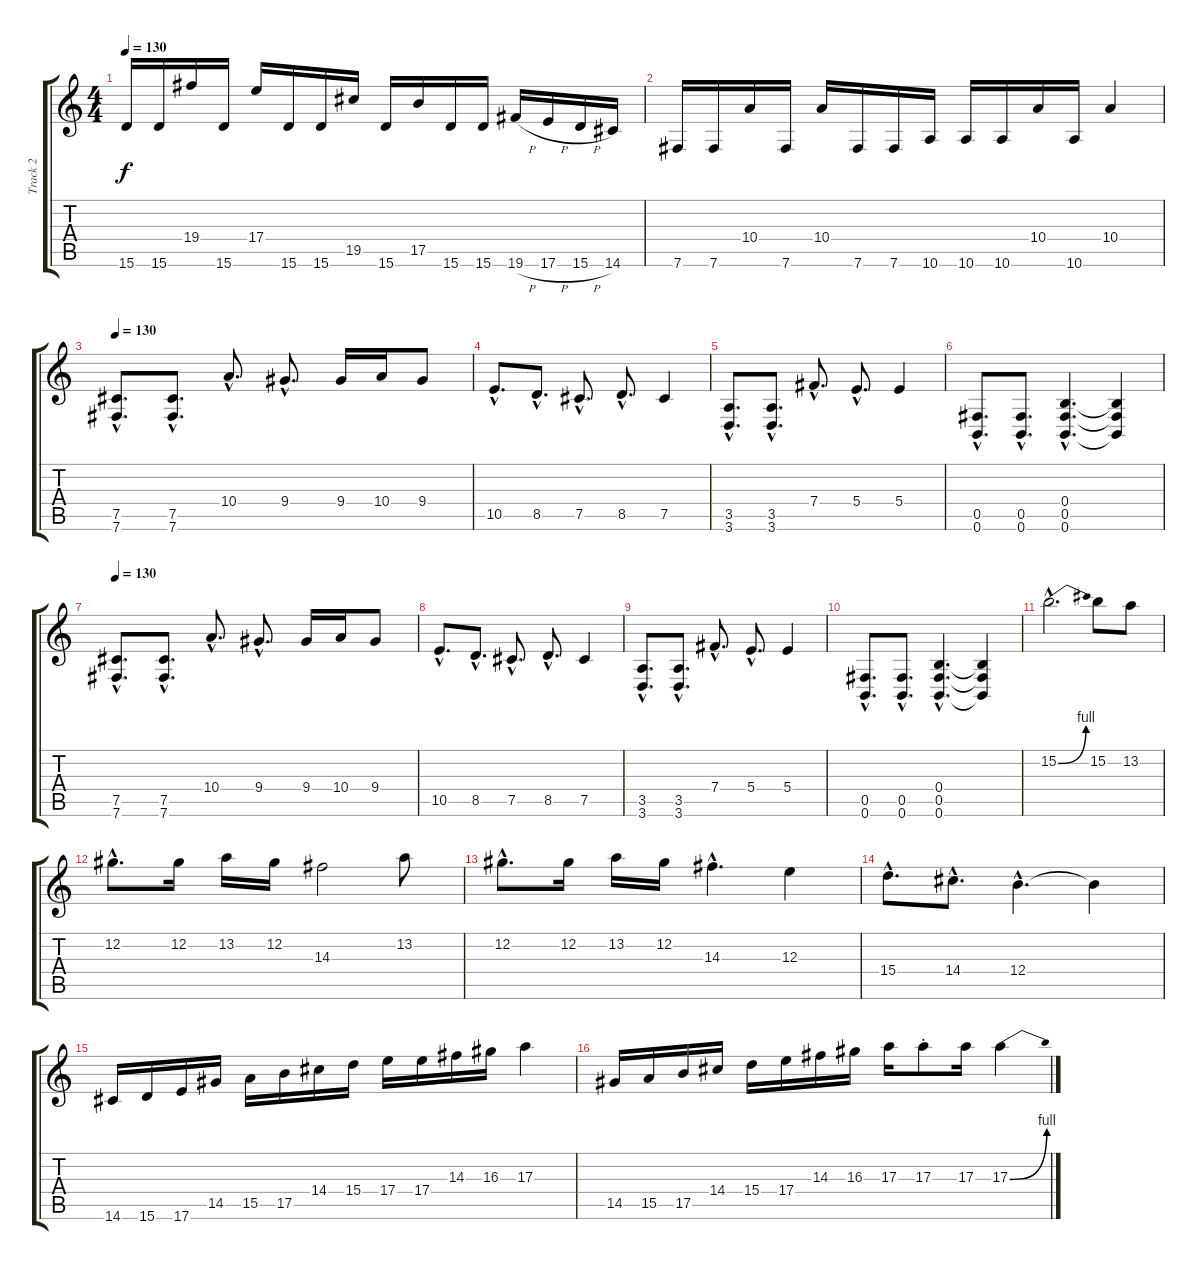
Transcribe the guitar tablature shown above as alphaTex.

\track ("Track 2" "Track 2") {instrument distortionguitar}
\staff {score tabs}
\tuning (Db4 Ab3 E3 B2 Gb2 B1) {hide}
\ts (4 4)
\tempo 130
\clef g2
\ks c
15.6.16{dy f} 15.6.16 19.4.16 15.6.16 17.4.16 15.6.16 15.6.16 19.5.16 15.6.16 17.5.16 15.6.16 15.6.16 19.6{h}.16 17.6{h}.16 15.6{h}.16 14.6.16 |
7.6.16 7.6.16 10.4.16 7.6.16 10.4.16 7.6.16 7.6.16 10.6.16 10.6.16 10.6.16 10.4.16 10.6.16 10.4.4 |
\tempo 130
(7.5{hac} 7.6{hac}).8{d} (7.5{hac} 7.6{hac}).8{d} 10.4{hac}.8{d} 9.4{hac}.8{d} 9.4.16 10.4.16 9.4.8 |
10.5{hac}.8{d} 8.5{hac}.8{d} 7.5{hac}.8{d} 8.5{hac}.8{d} 7.5.4 |
(3.5{hac} 3.6{hac}).8{d} (3.5{hac} 3.6{hac}).8{d} 7.4{hac}.8{d} 5.4{hac}.8{d} 5.4.4 |
(0.5{hac} 0.6{hac}).8{d} (0.5{hac} 0.6{hac}).8{d} (0.4{hac} 0.5{hac} 0.6{hac}).4{d} (0.4{t} 0.5{t} 0.6{t}).4 |
\tempo 130
(7.5{hac} 7.6{hac}).8{d} (7.5{hac} 7.6{hac}).8{d} 10.4{hac}.8{d} 9.4{hac}.8{d} 9.4.16 10.4.16 9.4.8 |
10.5{hac}.8{d} 8.5{hac}.8{d} 7.5{hac}.8{d} 8.5{hac}.8{d} 7.5.4 |
(3.5{hac} 3.6{hac}).8{d} (3.5{hac} 3.6{hac}).8{d} 7.4{hac}.8{d} 5.4{hac}.8{d} 5.4.4 |
(0.5{hac} 0.6{hac}).8{d} (0.5{hac} 0.6{hac}).8{d} (0.4{hac} 0.5{hac} 0.6{hac}).4{d} (0.4{t} 0.5{t} 0.6{t}).4 |
15.2{be (bend 0 0 60 4) hac}.2{d} 15.2.8 13.2.8 |
12.2{hac}.8{d} 12.2.16 13.2.16 12.2.16 14.3.2 13.2.8 |
12.2{hac}.8{d} 12.2.16 13.2.16 12.2.16 14.3{hac}.4{d} 12.3.4 |
15.4{hac}.8{d} 14.4{hac}.8{d} 12.4{hac}.4{d} 12.4{t}.4 |
14.6.16 15.6.16 17.6.16 14.5.16 15.5.16 17.5.16 14.4.16 15.4.16 17.4.16 17.4.16 14.3.16 16.3.16 17.3.4 |
14.5.16 15.5.16 17.5.16 14.4.16 15.4.16 17.4.16 14.3.16 16.3.16 17.3.16 17.3{st}.8 17.3.16 17.3{be (bend 0 0 60 4)}.4
